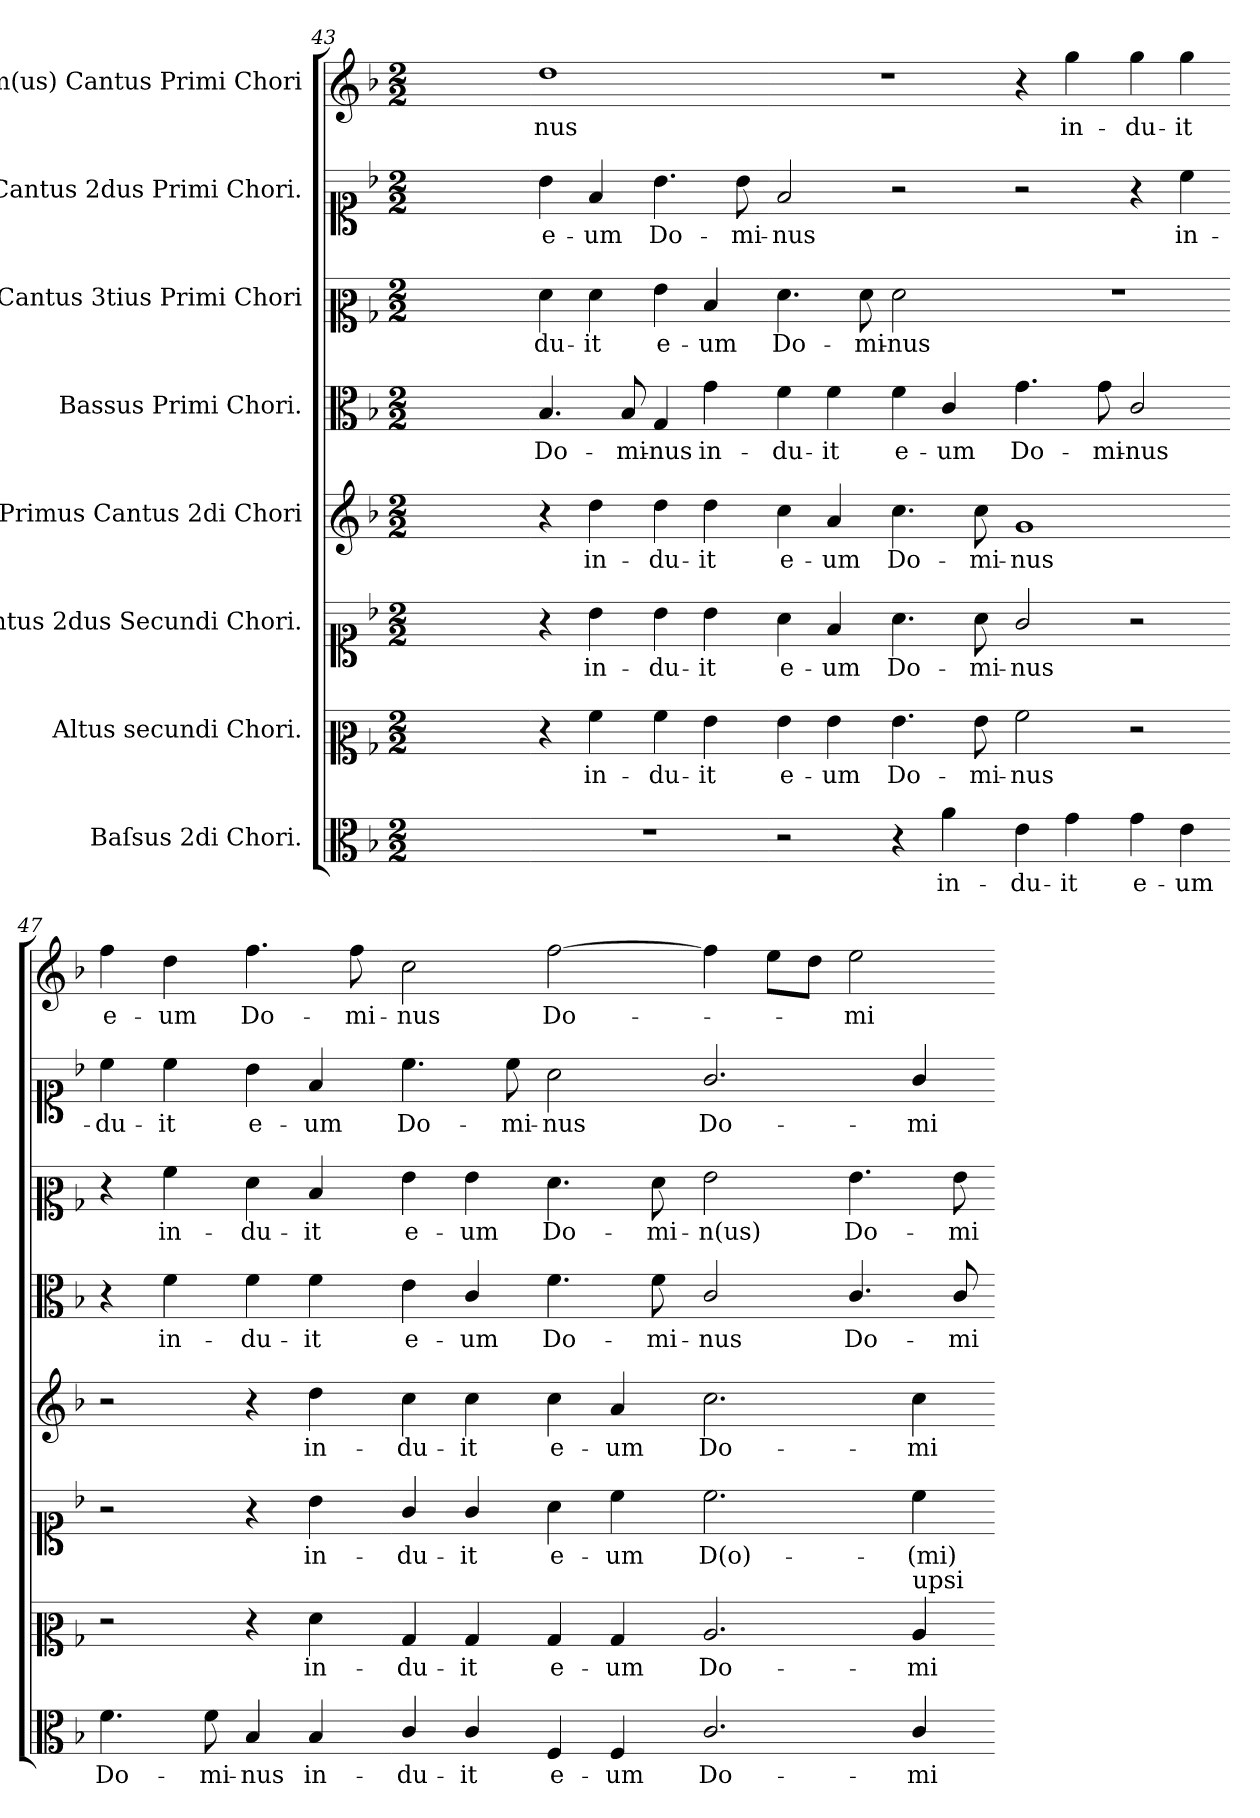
**kern	**text	**kern	**text	**kern	**text	**kern	**text	**kern	**text	**kern	**text	**kern	**text	**kern	**text
*part8	*part8	*part7	*part7	*part6	*part6	*part5	*part5	*part4	*part4	*part3	*part3	*part2	*part2	*part1	*part1
*staff8	*staff8	*staff7	*staff7	*staff6	*staff6	*staff5	*staff5	*staff4	*staff4	*staff3	*staff3	*staff2	*staff2	*staff1	*staff1
*I"Baſsus 2di Chori.	*	*I"Altus secundi Chori.	*	*I"Cantus 2dus Secundi Chori.	*	*I"Primus Cantus 2di Chori	*	*I"Bassus Primi Chori.	*	*I"Cantus 3tius Primi Chori	*	*I"Cantus 2dus Primi Chori.	*	*I"Im(us) Cantus Primi Chori	*
*clefC3	*	*clefC2	*	*clefC1	*	*clefG2	*	*clefC3	*	*clefC2	*	*clefC1	*	*clefG2	*
*k[b-]	*	*k[b-]	*	*k[b-]	*	*k[b-]	*	*k[b-]	*	*k[b-]	*	*k[b-]	*	*k[b-]	*
*F:	*	*F:	*	*F:	*	*F:	*	*F:	*	*F:	*	*F:	*	*F:	*
*M2/2	*	*M2/2	*	*M2/2	*	*M2/2	*	*M2/2	*	*M2/2	*	*M2/2	*	*M2/2	*
=43	=43	=43	=43	=43	=43	=43	=43	=43	=43	=43	=43	=43	=43	=43	=43
1ryy	.	1ryy	.	1ryy	.	1ryy	.	1ryy	.	1ryy	.	1ryy	.	1ryy	.
=44-	=44-	=44-	=44-	=44-	=44-	=44-	=44-	=44-	=44-	=44-	=44-	=44-	=44-	=44-	=44-
1r	.	4r	.	4r	.	4r	.	4.B-/	Do-	4f\	-du-	4b-\	e-	1dd	-nus
.	.	4a\	in-	4b-\	in-	4dd\	in-	.	.	4f\	-it	4f/	-um	.	.
.	.	.	.	.	.	.	.	8B-/	-mi-	.	.	.	.	.	.
.	.	4a\	-du-	4b-\	-du-	4dd\	-du-	4G/	-nus	4g\	e-	4.b-\	Do-	.	.
.	.	4g\	-it	4b-\	-it	4dd\	-it	4g\	in-	4d/	-um	.	.	.	.
.	.	.	.	.	.	.	.	.	.	.	.	8b-\	-mi-	.	.
=45-	=45-	=45-	=45-	=45-	=45-	=45-	=45-	=45-	=45-	=45-	=45-	=45-	=45-	=45-	=45-
2r	.	4g\	e-	4a\	e-	4cc\	e-	4f\	-du-	4.f\	Do-	2f/	-nus	1r	.
.	.	4g\	-um	4f/	-um	4a/	-um	4f\	-it	.	.	.	.	.	.
.	.	.	.	.	.	.	.	.	.	8f\	-mi-	.	.	.	.
4r	.	4.g\	Do-	4.a\	Do-	4.cc\	Do-	4f\	e-	2f\	-nus	2r	.	.	.
4a\	in-	.	.	.	.	.	.	4c/	-um	.	.	.	.	.	.
.	.	8g\	-mi-	8a\	-mi-	8cc\	-mi-	.	.	.	.	.	.	.	.
=46-	=46-	=46-	=46-	=46-	=46-	=46-	=46-	=46-	=46-	=46-	=46-	=46-	=46-	=46-	=46-
4e\	-du-	2a\	-nus	2g/	-nus	1g	-nus	4.g\	Do-	1r	.	2r	.	4r	.
4g\	-it	.	.	.	.	.	.	.	.	.	.	.	.	4gg\	in-
.	.	.	.	.	.	.	.	8g\	-mi-	.	.	.	.	.	.
4g\	e-	2r	.	2r	.	.	.	2c/	-nus	.	.	4r	.	4gg\	-du-
4e\	-um	.	.	.	.	.	.	.	.	.	.	4cc\	in-	4gg\	-it
=47-	=47-	=47-	=47-	=47-	=47-	=47-	=47-	=47-	=47-	=47-	=47-	=47-	=47-	=47-	=47-
4.f\	Do-	2r	.	2r	.	2r	.	4r	.	4r	.	4cc\	-du-	4ff\	e-
.	.	.	.	.	.	.	.	4f\	in-	4a\	in-	4cc\	-it	4dd\	-um
8f\	-mi-	.	.	.	.	.	.	.	.	.	.	.	.	.	.
4B-/	-nus	4r	.	4r	.	4r	.	4f\	-du-	4f\	-du-	4b-\	e-	4.ff\	Do-
4B-/	in-	4f\	in-	4b-\	in-	4dd\	in-	4f\	-it	4d/	-it	4f/	-um	.	.
.	.	.	.	.	.	.	.	.	.	.	.	.	.	8ff\	-mi-
=48-	=48-	=48-	=48-	=48-	=48-	=48-	=48-	=48-	=48-	=48-	=48-	=48-	=48-	=48-	=48-
4c/	-du-	4B-/	-du-	4g/	-du-	4cc\	-du-	4e\	e-	4g\	e-	4.cc\	Do-	2cc\	-nus
4c/	-it	4B-/	-it	4g/	-it	4cc\	-it	4c/	-um	4g\	-um	.	.	.	.
.	.	.	.	.	.	.	.	.	.	.	.	8cc\	-mi-	.	.
4F/	e-	4B-/	e-	4a\	e-	4cc\	e-	4.f\	Do-	4.f\	Do-	2a\	-nus	[2ff\	Do-
4F/	-um	4B-/	-um	4cc\	-um	4a/	-um	.	.	.	.	.	.	.	.
.	.	.	.	.	.	.	.	8f\	-mi-	8f\	-mi-	.	.	.	.
=49-	=49-	=49-	=49-	=49-	=49-	=49-	=49-	=49-	=49-	=49-	=49-	=49-	=49-	=49-	=49-
2.c/	Do-	2.c/	Do-	2.cc\	D(o)-	2.cc\	Do-	2c/	-nus	2g\	-n(us)	2.g/	Do-	4ff\]	.
.	.	.	.	.	.	.	.	.	.	.	.	.	.	8ee\L	.
.	.	.	.	.	.	.	.	.	.	.	.	.	.	8dd\J	.
.	.	.	.	.	.	.	.	4.c/	Do-	4.g\	Do-	.	.	2ee\	-mi-
!	!	!LO:TX:a:t=upsi	!	!	!	!	!	!	!	!	!	!	!	!	!
4c/	-mi-	4c/	-mi-	4cc\	-(mi)-	4cc\	-mi-	.	.	.	.	4g/	-mi-	.	.
.	.	.	.	.	.	.	.	8c/	-mi-	8g\	-mi-	.	.	.	.
=-	=-	=-	=-	=-	=-	=-	=-	=-	=-	=-	=-	=-	=-	=-	=-
*-	*-	*-	*-	*-	*-	*-	*-	*-	*-	*-	*-	*-	*-	*-	*-
